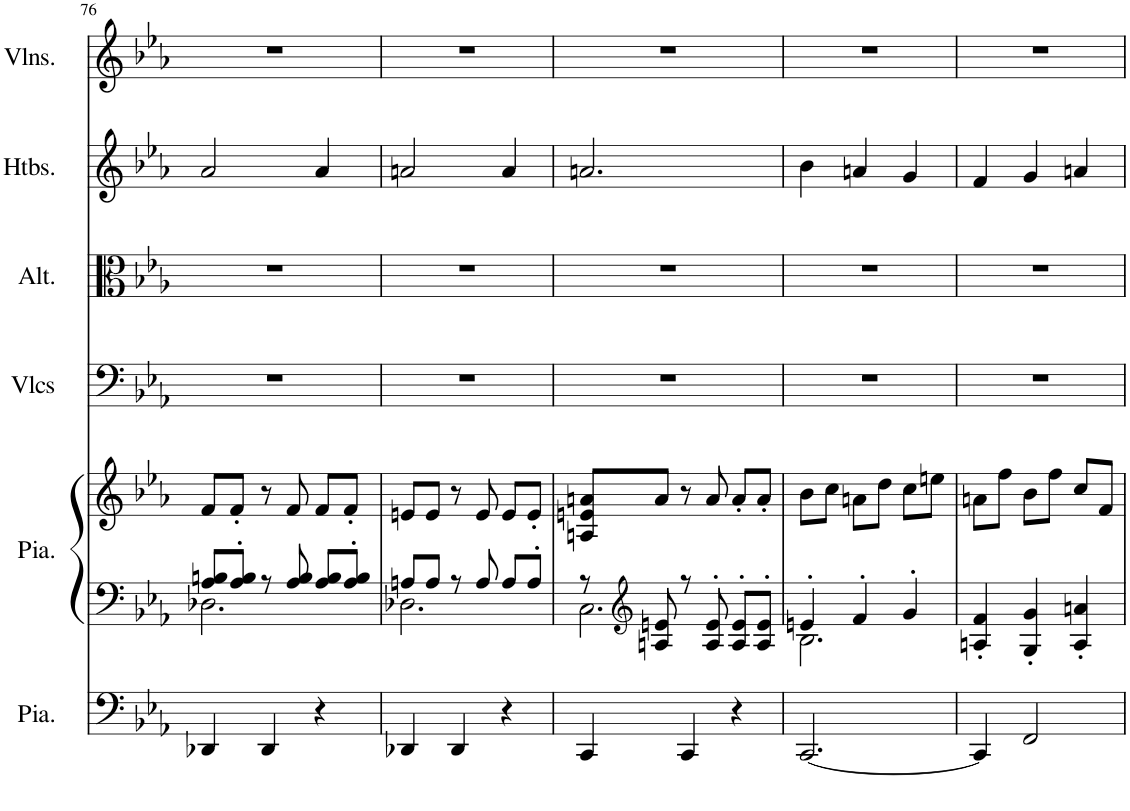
**kern	**kern	**kern	**kern	**kern	**kern	**kern
*part6	*part5	*part5	*part4	*part3	*part2	*part1
*staff7	*staff6	*staff5	*staff4	*staff3	*staff2	*staff1
*I"Piano, Pedals	*I"Piano, Organ	*	*I"Violoncelles, Bass	*I"Altos, Tenor	*I"Hautbois, Alto	*I"Violons, Soprano
*I'Pia.	*I'Pia.	*	*I'Vlcs	*I'Alt.	*I'Htbs.	*I'Vlns.
!!LO:PB:g=z
*clefF4	*clefF4	*clefG2	*clefF4	*clefC3	*clefG2	*clefG2
*k[b-e-a-]	*k[b-e-a-]	*k[b-e-a-]	*k[b-e-a-]	*k[b-e-a-]	*k[b-e-a-]	*k[b-e-a-]
*M3/4	*M3/4	*M3/4	*M3/4	*M3/4	*M3/4	*M3/4
=76	=76	=76	=76	=76	=76	=76
*	*^	*	*	*	*	*
4DD-X/	8A-/ 8Bn/L	2.D-X\	8f/L	2.r	2.r	2a-/	2.r
.	8A-/' 8B/'J	.	8f'/J	.	.	.	.
4DD-/	8r	.	8r	.	.	.	.
.	8A-/ 8B/	.	8f/	.	.	.	.
4r	8A-/ 8B/L	.	8f/L	.	.	4a-/	.
.	8A-/' 8B/'J	.	8f'/J	.	.	.	.
=77	=77	=77	=77	=77	=77	=77	=77
4DD-X/	8An/L	2.D-X\	8en/L	2.r	2.r	2an/	2.r
.	8A/J	.	8e/J	.	.	.	.
4DD-/	8r	.	8r	.	.	.	.
.	8A/	.	8e/	.	.	.	.
4r	8A/L	.	8e/L	.	.	4a/	.
.	8A'/J	.	8e'/J	.	.	.	.
=78	=78	=78	=78	=78	=78	=78	=78
4CC/	8r	2.C\	8An/ 8en/ 8an/L	2.r	2.r	2.an/	2.r
*	*clefG2	*	*	*	*	*	*
.	8An/ 8en/	.	8a/J	.	.	.	.
4CC/	8r	.	8r	.	.	.	.
.	8A/' 8e/'	.	8a/	.	.	.	.
4r	8A/' 8e/'L	.	8a'/L	.	.	.	.
.	8A/' 8e/'J	.	8a'/J	.	.	.	.
=79	=79	=79	=79	=79	=79	=79	=79
[2.CC/	4en'/	2.B-\	8b-\L	2.r	2.r	4b-\	2.r
.	.	.	8cc\J	.	.	.	.
.	4f'/	.	8an\L	.	.	4an/	.
.	.	.	8dd\J	.	.	.	.
.	4g'/	.	8cc\L	.	.	4g/	.
.	.	.	8een\J	.	.	.	.
*	*v	*v	*	*	*	*	*
=80	=80	=80	=80	=80	=80	=80
4CC/]	4An/' 4f/'	8an\L	2.r	2.r	4f/	2.r
.	.	8ff\J	.	.	.	.
2FF/	4G/' 4g/'	8b-\L	.	.	4g/	.
.	.	8ff\J	.	.	.	.
.	4A/' 4an/'	8cc/L	.	.	4an/	.
.	.	8f/J	.	.	.	.
=	=	=	=	=	=	=
*-	*-	*-	*-	*-	*-	*-
